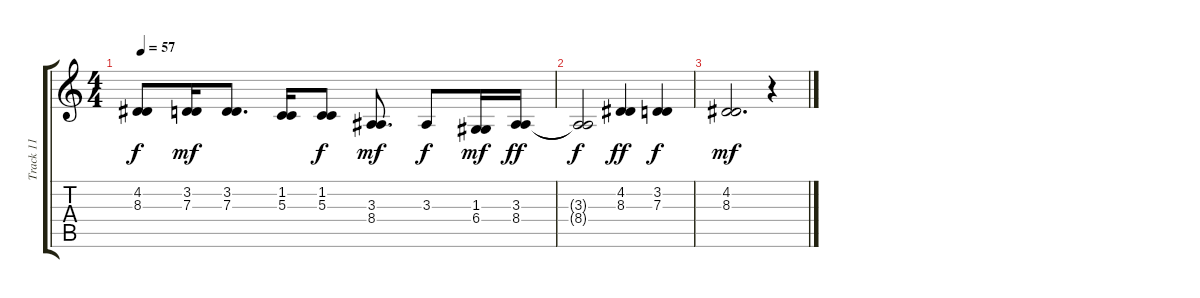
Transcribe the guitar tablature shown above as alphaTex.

\track ("Track 11" "Track 11") {instrument pad3polysynth}
\staff {score tabs}
\tuning (E4 B3 G3 D3 A2 E2) {hide}
\ts (4 4)
\tempo 57
\clef g2
\ks c
(4.2{t} 8.3{t}).8{dy f} (3.2 7.3).16{dy mf} (3.2 7.3).8{d} (1.2 5.3).16 (1.2 5.3).8{dy f} (3.3 8.4).8{d dy mf} 3.3.8{dy f} (1.3 6.4).16{dy mf} (3.3 8.4).16{dy ff} |
(3.3{t} 8.4{t}).2{dy f} (4.2 8.3).4{dy ff} (3.2 7.3).4{dy f} |
(4.2 8.3).2{d dy mf} r.4
